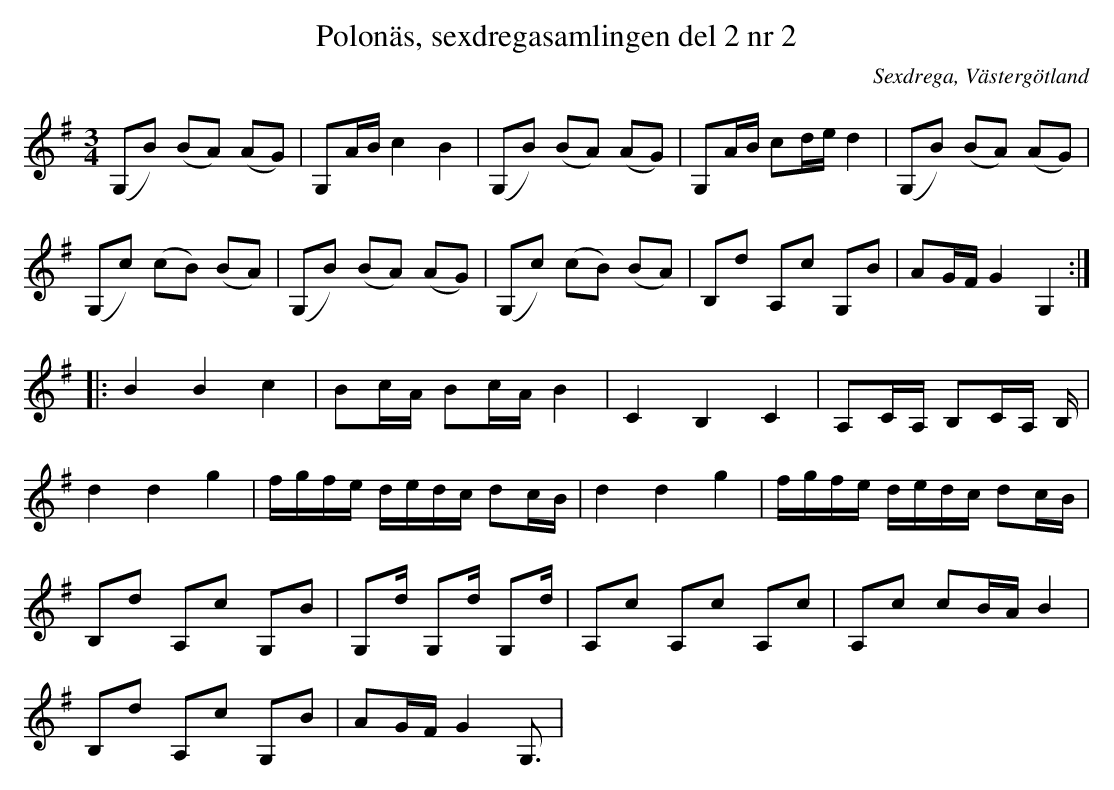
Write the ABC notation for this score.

X:1
T: Polonäs, sexdregasamlingen del 2 nr 2
O: Sexdrega, Västergötland
M: 3/4
L: 1/16
K: G
(G,2B2) (B2A2) (A2G2) | G,2AB c4 B4 | (G,2B2) (B2A2) (A2G2) | G,2AB c2de d4 | (G,2B2) (B2A2) (A2G2) |
(G,2c2) (c2B2) (B2A2) | (G,2B2) (B2A2) (A2G2) | (G,2c2) (c2B2) (B2A2) | B,2d2 A,2c2 G,2B2 | A2GF G4 G,4 ::
B4 B4 c4 | B2cA B2cA B4 | C4 B,4 C4 | A,2CA, B,2CA, B, |
d4 d4 g4 | fgfe dedc d2cB | d4 d4 g4 | fgfe dedc d2cB |
B,2d2 A,2c2 G,2B2 | G,2d G,2d G,2d| A,2c2 A,2c2 A,2c2 | A,2c2 c2BA B4 |
B,2d2 A,2c2 G,2B2 | A2GF G4 G,3 |
